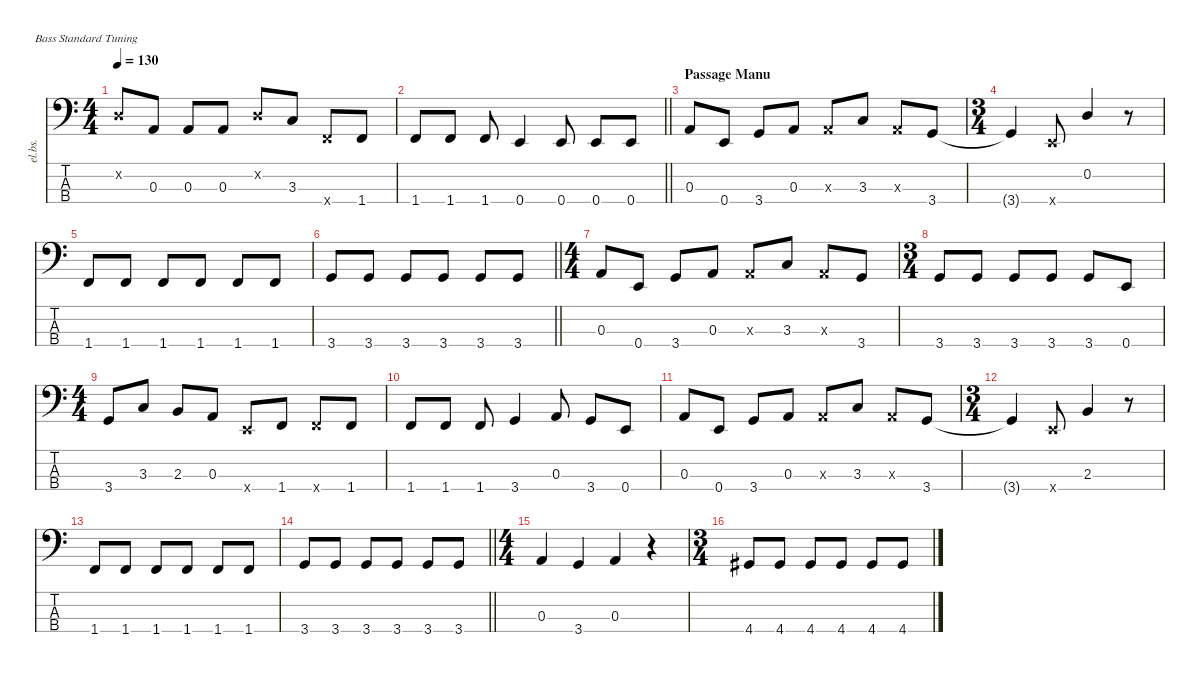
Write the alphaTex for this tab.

\defaultSystemsLayout 4
\hideDynamics
\bracketExtendMode nobrackets
\track ("Chipon" "el.bs.") {instrument electricbassfinger}
\staff {score tabs}
\tuning (G2 D2 A1 E1)
\ts (4 4)
\beaming (8 2 2 2 2)
\tempo 130
\clef f4
\ks c
0.2{x}.8{dy f beam Up} 0.3.8{beam Up} 0.3.8{beam Up} 0.3.8{beam Up} 0.2{x}.8{beam Up} 3.3.8{beam Up} 1.4{x}.8{beam Up} 1.4.8{beam Up} |
\barLineRight lightlight
1.4.8{beam Up} 1.4.8{beam Up} 1.4.8{beam Up} 0.4.4{beam Up} 0.4.8{beam Up} 0.4.8{beam Up} 0.4.8{beam Up} |
\section ("" "Passage Manu")
0.3.8{beam Up} 0.4.8{beam Up} 3.4.8{beam Up} 0.3.8{beam Up} 0.3{x}.8{beam Up} 3.3.8{beam Up} 0.3{x}.8{beam Up} 3.4.8{beam Up} |
\ts (3 4)
\beaming (8 2 2 2 2)
3.4{t}.4{beam Up} 0.4{x}.8{dy mp beam Up} 0.2.4{dy f beam Up} r.8{beam Up} |
\beaming (8 2 2 2)
1.4.8{beam Up} 1.4.8{beam Up} 1.4.8{beam Up} 1.4.8{beam Up} 1.4.8{beam Up} 1.4.8{beam Up} |
\barLineRight lightlight
3.4.8{beam Up} 3.4.8{beam Up} 3.4.8{beam Up} 3.4.8{beam Up} 3.4.8{beam Up} 3.4.8{beam Up} |
\ts (4 4)
\beaming (8 2 2 2 2)
0.3.8{beam Up} 0.4.8{beam Up} 3.4.8{beam Up} 0.3.8{beam Up} 0.3{x}.8{beam Up} 3.3.8{beam Up} 0.3{x}.8{beam Up} 3.4.8{beam Up} |
\ts (3 4)
\beaming (8 2 2 2)
3.4.8{beam Up} 3.4.8{beam Up} 3.4.8{beam Up} 3.4.8{beam Up} 3.4.8{beam Up} 0.4.8{beam Up} |
\ts (4 4)
\beaming (8 2 2 2 2)
3.4.8{beam Up} 3.3.8{beam Up} 2.3.8{beam Up} 0.3.8{beam Up} 0.4{x}.8{beam Up} 1.4.8{beam Up} 1.4{x}.8{beam Up} 1.4.8{beam Up} |
1.4.8{beam Up} 1.4.8{beam Up} 1.4.8{beam Up} 3.4.4{beam Up} 0.3.8{beam Up} 3.4.8{beam Up} 0.4.8{beam Up} |
0.3.8{beam Up} 0.4.8{beam Up} 3.4.8{beam Up} 0.3.8{beam Up} 0.3{x}.8{beam Up} 3.3.8{beam Up} 0.3{x}.8{beam Up} 3.4.8{beam Up} |
\ts (3 4)
\beaming (8 2 2 2)
3.4{t}.4{beam Up} 0.4{x}.8{dy mp beam Up} 2.3.4{dy f beam Up} r.8{beam Up} |
1.4.8{beam Up} 1.4.8{beam Up} 1.4.8{beam Up} 1.4.8{beam Up} 1.4.8{beam Up} 1.4.8{beam Up} |
\barLineRight lightlight
3.4.8{beam Up} 3.4.8{beam Up} 3.4.8{beam Up} 3.4.8{beam Up} 3.4.8{beam Up} 3.4.8{beam Up} |
\ts (4 4)
\beaming (8 2 2 2 2)
0.3.4{beam Up} 3.4.4{beam Up} 0.3.4{beam Up} r.4{beam Up} |
\ts (3 4)
\beaming (8 2 2 2)
4.4{acc #}.8{beam Up} 4.4{acc #}.8{beam Up} 4.4{acc #}.8{beam Up} 4.4{acc #}.8{beam Up} 4.4{acc #}.8{beam Up} 4.4{acc #}.8{beam Up}
